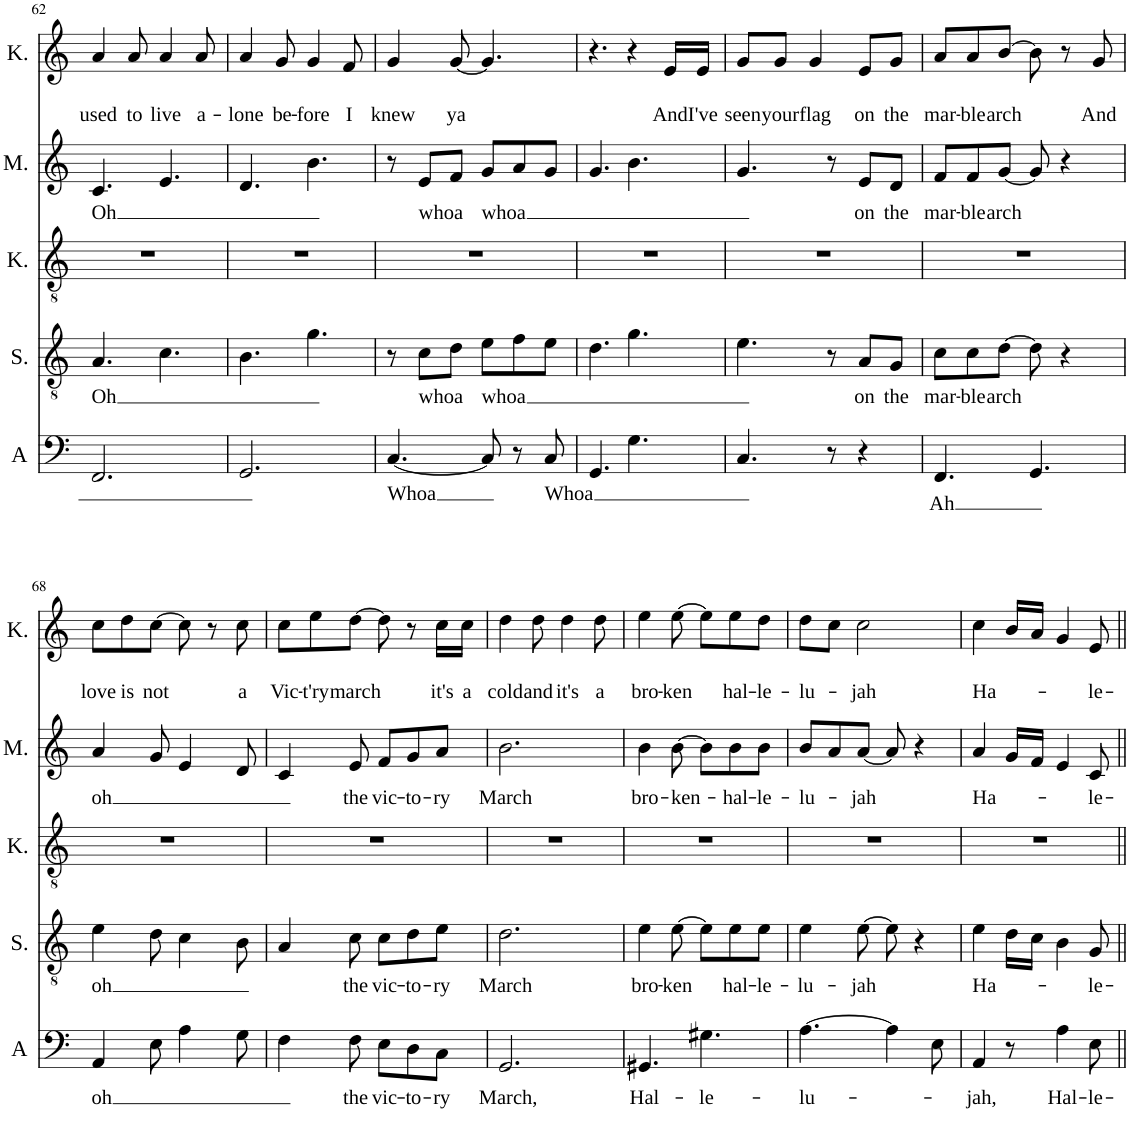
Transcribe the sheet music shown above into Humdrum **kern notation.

**kern	**text	**kern	**text	**kern	**kern	**text	**kern	**text	**text
*part5	*part5	*part4	*part4	*part3	*part2	*part2	*part1	*part1	*part1
*staff5	*staff5	*staff4	*staff4	*staff3	*staff2	*staff2	*staff1	*staff1	*staff1
*I"Avi	*	*I"Scott	*	*I"Kevin	*I"Mitch	*	*I"Kirstie	*	*
*I'A	*	*I'S.	*	*I'K.	*I'M.	*	*I'K.	*	*
!!LO:PB:g=z
*clefF4	*	*clefGv2	*	*clefGv2	*clefG2	*	*clefG2	*	*
*k[]	*	*k[]	*	*k[]	*k[]	*	*k[]	*	*
*M6/8	*	*M6/8	*	*M6/8	*M6/8	*	*M6/8	*	*
=62	=62	=62	=62	=62	=62	=62	=62	=62	=62
!	!	!	!LO:LY:b	!	!	!LO:LY:b	!	!	!LO:LY:b
2.FF/	.	4.A/	Oh	2.r	4.c/	Oh	4a/	.	used
!	!	!	!	!	!	!	!	!	!LO:LY:b
.	.	.	.	.	.	.	8a/	.	to
!	!	!	!	!	!	!	!	!	!LO:LY:b
.	.	4.c\	.	.	4.e/	.	4a/	.	live
!	!	!	!	!	!	!	!	!	!LO:LY:b
.	.	.	.	.	.	.	8a/	.	a-
=63	=63	=63	=63	=63	=63	=63	=63	=63	=63
!	!	!	!	!	!	!	!	!	!LO:LY:b
2.GG/	.	4.B\	.	2.r	4.d/	.	4a/	.	-lone
!	!	!	!	!	!	!	!	!	!LO:LY:b
.	.	.	.	.	.	.	8g/	.	be-
!	!	!	!	!	!	!	!	!	!LO:LY:b
.	.	4.g\	.	.	4.b\	.	4g/	.	-fore
!	!	!	!	!	!	!	!	!	!LO:LY:b
.	.	.	.	.	.	.	8f/	.	I
=64	=64	=64	=64	=64	=64	=64	=64	=64	=64
!	!LO:LY:b	!	!	!	!	!	!	!	!LO:LY:b
[4.C/	Whoa	8r	.	2.r	8r	.	4g/	.	knew
!	!	!	!LO:LY:b	!	!	!LO:LY:b	!	!	!
.	.	8c\L	whoa	.	8e/L	whoa	.	.	.
!	!	!	!	!	!	!	!	!	!LO:LY:b
.	.	8d\J	.	.	8f/J	.	[8g/	.	ya
!	!	!	!LO:LY:b	!	!	!LO:LY:b	!	!	!
8C/]	.	8e\L	whoa	.	8g/L	whoa	4.g/]	.	.
8r	.	8f\	.	.	8a/	.	.	.	.
!	!LO:LY:b	!	!	!	!	!	!	!	!
8C/	Whoa	8e\J	.	.	8g/J	.	.	.	.
=65	=65	=65	=65	=65	=65	=65	=65	=65	=65
4.GG/	.	4.d\	.	2.r	4.g/	.	4.r	.	.
4.G\	.	4.g\	.	.	4.b\	.	4r	.	.
!	!	!	!	!	!	!	!	!	!LO:LY:b
.	.	.	.	.	.	.	16e/LL	.	And
!	!	!	!	!	!	!	!	!	!LO:LY:b
.	.	.	.	.	.	.	16e/JJ	.	I've
=66	=66	=66	=66	=66	=66	=66	=66	=66	=66
!	!	!	!	!	!	!	!	!	!LO:LY:b
4.C/	.	4.e\	.	2.r	4.g/	.	8g/L	.	seen
!	!	!	!	!	!	!	!	!	!LO:LY:b
.	.	.	.	.	.	.	8g/J	.	your
!	!	!	!	!	!	!	!	!	!LO:LY:b
.	.	.	.	.	.	.	4g/	.	flag
8r	.	8r	.	.	8r	.	.	.	.
!	!	!	!LO:LY:b	!	!	!LO:LY:b	!	!	!LO:LY:b
4r	.	8A/L	on	.	8e/L	on	8e/L	.	on
!	!	!	!LO:LY:b	!	!	!LO:LY:b	!	!	!LO:LY:b
.	.	8G/J	the	.	8d/J	the	8g/J	.	the
=67	=67	=67	=67	=67	=67	=67	=67	=67	=67
!	!LO:LY:b	!	!LO:LY:b	!	!	!LO:LY:b	!	!	!LO:LY:b
4.FF/	Ah	8c\L	mar-	2.r	8f/L	mar-	8a/L	.	mar-
!	!	!	!LO:LY:b	!	!	!LO:LY:b	!	!	!LO:LY:b
.	.	8c\	-ble	.	8f/	-ble	8a/	.	-ble
!	!	!	!LO:LY:b	!	!	!LO:LY:b	!	!	!LO:LY:b
.	.	[8d\J	arch	.	[8g/J	arch	[8b/J	.	arch
4.GG/	.	8d\]	.	.	8g/]	.	8b\]	.	.
.	.	4r	.	.	4r	.	8r	.	.
!	!	!	!	!	!	!	!	!	!LO:LY:b
.	.	.	.	.	.	.	8g/	.	And
!!LO:LB:g=z
=68	=68	=68	=68	=68	=68	=68	=68	=68	=68
!	!LO:LY:b	!	!LO:LY:b	!	!	!LO:LY:b	!	!	!LO:LY:b
4AA/	oh	4e\	oh	2.r	4a/	oh	8cc\L	.	love
!	!	!	!	!	!	!	!	!	!LO:LY:b
.	.	.	.	.	.	.	8dd\	.	is
!	!	!	!	!	!	!	!	!	!LO:LY:b
8E\	.	8d\	.	.	8g/	.	[8cc\J	.	not
4A\	.	4c\	.	.	4e/	.	8cc\]	.	.
.	.	.	.	.	.	.	8r	.	.
!	!	!	!	!	!	!	!	!	!LO:LY:b
8G\	.	8B\	.	.	8d/	.	8cc\	.	a
=69	=69	=69	=69	=69	=69	=69	=69	=69	=69
!	!	!	!	!	!	!	!	!	!LO:LY:b
4F\	.	4A/	.	2.r	4c/	.	8cc\L	.	Vic-
!	!	!	!	!	!	!	!	!	!LO:LY:b
.	.	.	.	.	.	.	8ee\	.	-t'ry
!	!LO:LY:b	!	!LO:LY:b	!	!	!LO:LY:b	!	!	!LO:LY:b
8F\	the	8c\	the	.	8e/	the	[8dd\J	.	march
!	!LO:LY:b	!	!LO:LY:b	!	!	!LO:LY:b	!	!	!
8E\L	vic-	8c\L	vic-	.	8f/L	vic-	8dd\]	.	.
!	!LO:LY:b	!	!LO:LY:b	!	!	!LO:LY:b	!	!	!
8D\	-to-	8d\	-to-	.	8g/	-to-	8r	.	.
!	!LO:LY:b	!	!LO:LY:b	!	!	!LO:LY:b	!	!	!LO:LY:b
8C\J	-ry	8e\J	-ry	.	8a/J	-ry	16cc\LL	.	it's
!	!	!	!	!	!	!	!	!	!LO:LY:b
.	.	.	.	.	.	.	16cc\JJ	.	a
=70	=70	=70	=70	=70	=70	=70	=70	=70	=70
!	!LO:LY:b	!	!LO:LY:b	!	!	!LO:LY:b	!	!	!LO:LY:b
2.GG/	March,	2.d\	March	2.r	2.b\	March	4dd\	.	cold
!	!	!	!	!	!	!	!	!	!LO:LY:b
.	.	.	.	.	.	.	8dd\	.	and
!	!	!	!	!	!	!	!	!	!LO:LY:b
.	.	.	.	.	.	.	4dd\	.	it's
!	!	!	!	!	!	!	!	!	!LO:LY:b
.	.	.	.	.	.	.	8dd\	.	a
=71	=71	=71	=71	=71	=71	=71	=71	=71	=71
!	!LO:LY:b	!	!LO:LY:b	!	!	!LO:LY:b	!	!	!LO:LY:b
4.GG#X/	Hal-	4e\	bro-	2.r	4b\	bro-	4ee\	.	bro-
!	!	!	!LO:LY:b	!	!	!LO:LY:b	!	!	!LO:LY:b
.	.	[8e\	-ken	.	[8b\	-ken-	[8ee\	.	-ken
!	!LO:LY:b	!	!	!	!	!	!	!	!
4.G#X\	-le-	8e\L]	.	.	8b\L]	.	8ee\L]	.	.
!	!	!	!LO:LY:b	!	!	!LO:LY:b	!	!	!LO:LY:b
.	.	8e\	hal-	.	8b\	-hal-	8ee\	.	hal-
!	!	!	!LO:LY:b	!	!	!LO:LY:b	!	!	!LO:LY:b
.	.	8e\J	-le-	.	8b\J	-le-	8dd\J	.	-le-
=72	=72	=72	=72	=72	=72	=72	=72	=72	=72
!	!LO:LY:b	!	!LO:LY:b	!	!	!LO:LY:b	!	!	!LO:LY:b
[4.A\	-lu-	4e\	-lu-	2.r	8b/L	-lu-	8dd\L	.	-lu-
.	.	.	.	.	8a/	.	8cc\J	.	.
!	!	!	!LO:LY:b	!	!	!LO:LY:b	!	!	!LO:LY:b
.	.	[8e\	-jah	.	[8a/J	-jah	2cc\	.	-jah
4A\]	.	8e\]	.	.	8a/]	.	.	.	.
.	.	4r	.	.	4r	.	.	.	.
8E\	.	.	.	.	.	.	.	.	.
=73	=73	=73	=73	=73	=73	=73	=73	=73	=73
!	!LO:LY:b	!	!LO:LY:b	!	!	!LO:LY:b	!	!	!LO:LY:b
4AA/	-jah,	4e\	Ha-	2.r	4a/	Ha-	4cc\	.	Ha-
8r	.	16d\LL	.	.	16g/LL	.	16b/LL	.	.
.	.	16c\JJ	.	.	16f/JJ	.	16a/JJ	.	.
!	!LO:LY:b	!	!	!	!	!	!	!	!
4A\	Hal-	4B\	.	.	4e/	.	4g/	.	.
!	!LO:LY:b	!	!LO:LY:b	!	!	!LO:LY:b	!	!	!LO:LY:b
8E\	-le-	8G/	-le-	.	8c/	-le-	8e/	.	-le-
=||	=||	=||	=||	=||	=||	=||	=||	=||	=||
*-	*-	*-	*-	*-	*-	*-	*-	*-	*-
